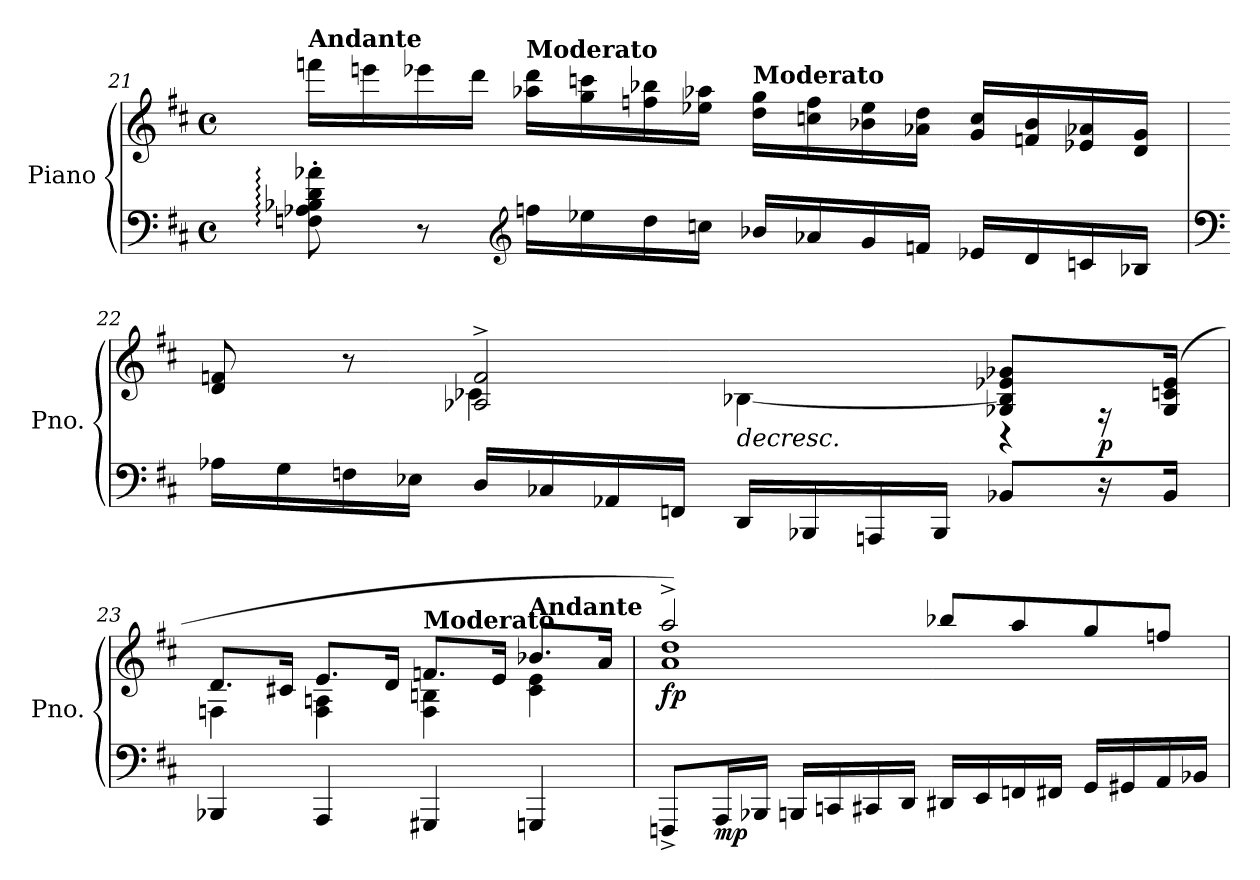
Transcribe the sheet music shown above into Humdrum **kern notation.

**kern	**kern	**dynam
*part1	*part1	*part1
*staff2	*staff1	*staff1/2
*I"Piano	*	*
*I'Pno.	*	*
!!LO:LB:g=z
*clefF4	*clefG2	*
*k[f#c#]	*k[f#c#]	*
*M4/4	*M4/4	*
*met(c)	*met(c)	*
=21	=21	=21
!	!LO:TX:a:B:t=Andante	!
8Fn\:' 8A-X\:' 8B-X\:' 8d\:' 8a-X\:'	16fffn\LL	.
*	*MM98	*
.	16eeen\	.
8r	16eee-X\	.
.	16ddd\JJ	.
*clefG2	*	*
!	!LO:TX:a:B:t=Moderato	!
16ffn\LL	16aa-X\ 16ddd\LL	.
16ee-X\	16gg\ 16cccn\	.
16dd\	16ffn\ 16bb-X\	.
16ccn\JJ	16ee-X\ 16aa-X\JJ	.
!	!LO:TX:a:B:t=Moderato	!
16b-X/LL	16dd\ 16gg\LL	.
16a-X/	16ccn\ 16ff\	.
16g/	16b-X\ 16ee-\	.
16fn/JJ	16a-X\ 16dd\JJ	.
16e-X/LL	16g/ 16cc/LL	.
16d/	16fn/ 16b-/	.
16cn/	16e-X/ 16a-X/	.
16B-X/JJ	16d/ 16g/JJ	.
=22	=22	=22
*clefF4	*	*
*	*MM118	*
*	*^	*
16A-X\LL	8d/ 8fn/	4ryy	.
16G\	.	.	.
16Fn\	8r	.	.
16E-X\JJ	.	.	.
16D/LL	2A-X/^ 2f/^	4c-X\	.
16C-X/	.	.	.
16AA-X/	.	.	.
16FFn/JJ	.	.	.
!	!	!	!LO:HP:b
16DD/LL	.	[4B-X\	>
16BBB-X/	.	.	.
16AAAn/	.	.	.
16BBB-/JJ	.	.	.
8BB-X/L	8G-X/ 8B-/] 8e-X/ 8g-X/L	4r	.
!	!	!	!LO:DY:b
16r	16rF	.	p
16BB-/Jk	(>16G-/ 16cn/ 16e-/Jk	.	.
!!LO:PB:g=z	!!
=23	=23	=23	=23
4BBB-X/	8.d/L	4Fn\	.
.	16c#X/Jk	.	.
4AAA/	8.e/L	4F\ 4An\	.
.	16d/Jk	.	.
!	!LO:TX:a:B:t=Moderato	!	!
4GGG#X/	8.fn/L	4F\ 4Bn\	.
.	16e/Jk	.	.
!	!LO:TX:a:B:t=Andante	!	!
4GGGn/	8.b-X/L	4c#\ 4e\	.
.	16a/Jk	.	.
*	*v	*v	*
.	.	]
=24	=24	=24
*	*^	*
!	!	!	!LO:DY:b
8FFFn^/L	2aa^/)	1a 1dd	fp
!	!	!	!LO:DY:b=2
16AAA/L	.	.	mp
16BBB-X/JJ	.	.	.
*	*MM110	*	*
16BBBn/LL	.	.	.
16CCn/	.	.	.
16CC#X/	.	.	.
16DD/JJ	.	.	.
16DD#X/LL	8bb-X/L	.	.
16EE/	.	.	.
16FFn/	8aa/	.	.
16FF#X/JJ	.	.	.
16GG/LL	8gg/	.	.
16GG#X/	.	.	.
16AA/	8ffn/J	.	.
16BB-X/JJ	.	.	.
*	*v	*v	*
=	=	=
*-	*-	*-
